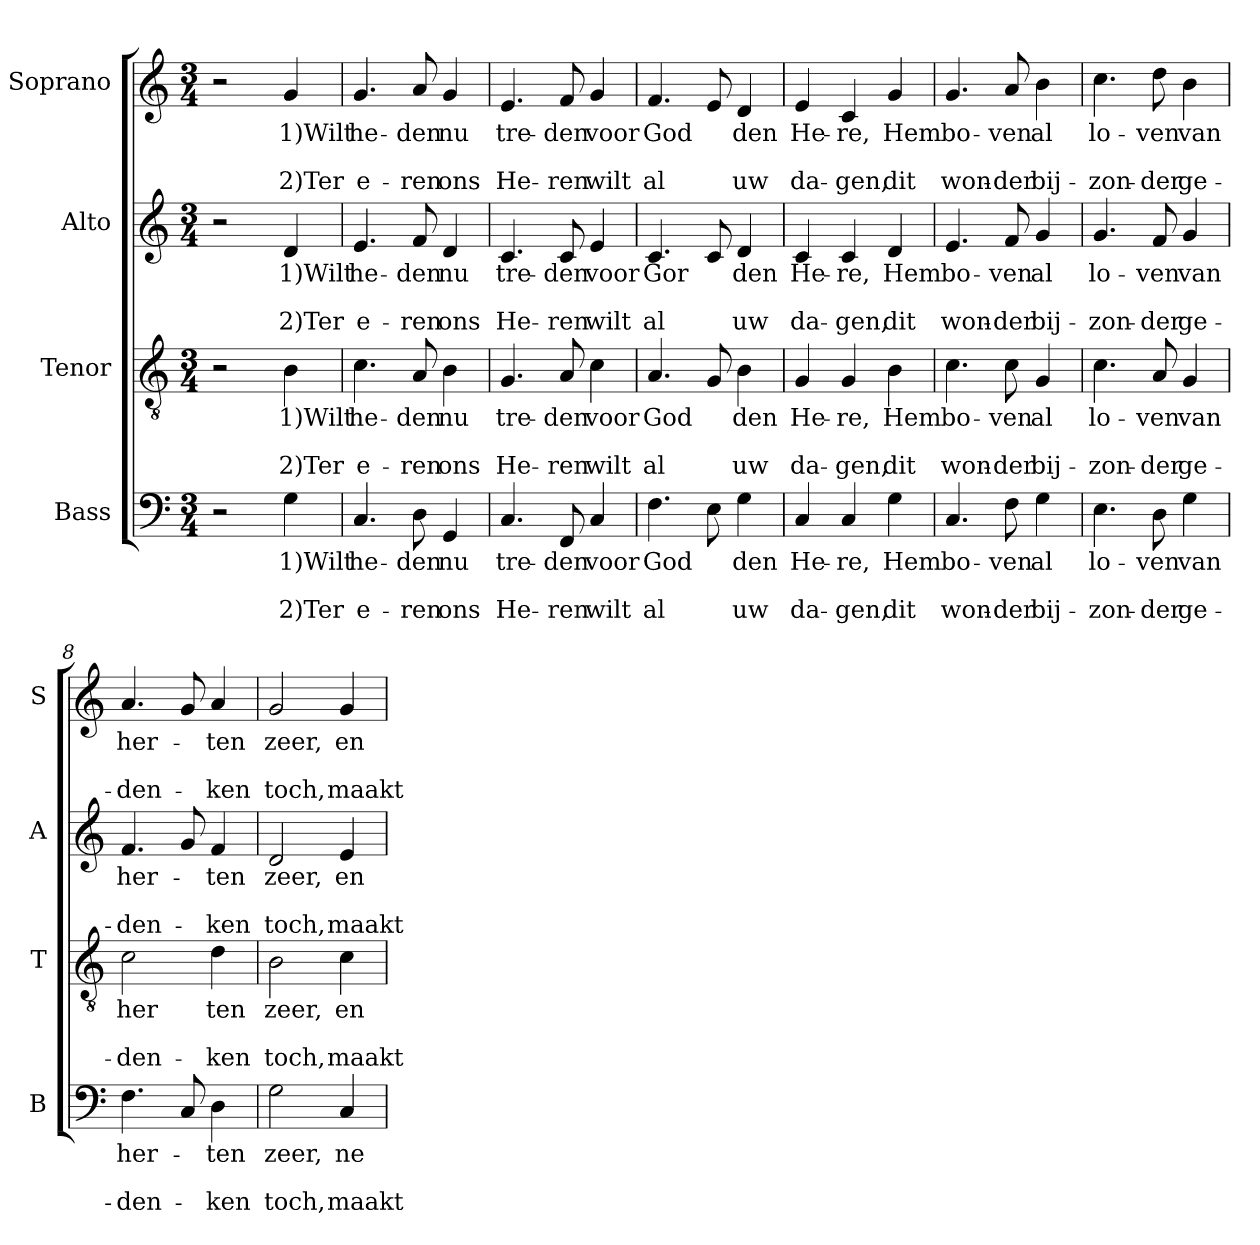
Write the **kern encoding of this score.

**kern	**text	**text	**text	**kern	**text	**text	**text	**kern	**text	**text	**text	**kern	**text	**text	**text
*part4	*part4	*part4	*part4	*part3	*part3	*part3	*part3	*part2	*part2	*part2	*part2	*part1	*part1	*part1	*part1
*staff4	*staff4	*staff4	*staff4	*staff3	*staff3	*staff3	*staff3	*staff2	*staff2	*staff2	*staff2	*staff1	*staff1	*staff1	*staff1
*I"Bass	*	*	*	*I"Tenor	*	*	*	*I"Alto	*	*	*	*I"Soprano	*	*	*
*I'B	*	*	*	*I'T	*	*	*	*I'A	*	*	*	*I'S	*	*	*
*clefF4	*	*	*	*clefGv2	*	*	*	*clefG2	*	*	*	*clefG2	*	*	*
*k[]	*	*	*	*k[]	*	*	*	*k[]	*	*	*	*k[]	*	*	*
*C:	*	*	*	*C:	*	*	*	*C:	*	*	*	*C:	*	*	*
*M3/4	*	*	*	*M3/4	*	*	*	*M3/4	*	*	*	*M3/4	*	*	*
=1	=1	=1	=1	=1	=1	=1	=1	=1	=1	=1	=1	=1	=1	=1	=1
2r	.	.	.	2r	.	.	.	2r	.	.	.	2r	.	.	.
!	!LO:LY:b	!	!LO:LY:b	!	!LO:LY:b	!	!LO:LY:b	!	!LO:LY:b	!	!LO:LY:b	!	!LO:LY:b	!	!LO:LY:b
4G\	1)Wilt	.	2)Ter	4B\	1)Wilt	.	2)Ter	4d/	1)Wilt	.	2)Ter	4g/	1)Wilt	.	2)Ter
=2	=2	=2	=2	=2	=2	=2	=2	=2	=2	=2	=2	=2	=2	=2	=2
!	!LO:LY:b	!	!LO:LY:b	!	!LO:LY:b	!	!LO:LY:b	!	!LO:LY:b	!	!LO:LY:b	!	!LO:LY:b	!	!LO:LY:b
4.C/	he-	.	e-	4.c\	he-	.	e-	4.e/	he-	.	e-	4.g/	he-	.	e-
!	!LO:LY:b	!	!LO:LY:b	!	!LO:LY:b	!	!LO:LY:b	!	!LO:LY:b	!	!LO:LY:b	!	!LO:LY:b	!	!LO:LY:b
8D\	-den	.	-ren	8A/	-den	.	-ren	8f/	-den	.	-ren	8a/	-den	.	-ren
!	!LO:LY:b	!	!LO:LY:b	!	!LO:LY:b	!	!LO:LY:b	!	!LO:LY:b	!	!LO:LY:b	!	!LO:LY:b	!	!LO:LY:b
4GG/	nu	.	ons	4B\	nu	.	ons	4d/	nu	.	ons	4g/	nu	.	ons
=3	=3	=3	=3	=3	=3	=3	=3	=3	=3	=3	=3	=3	=3	=3	=3
!	!LO:LY:b	!	!LO:LY:b	!	!LO:LY:b	!	!LO:LY:b	!	!LO:LY:b	!	!LO:LY:b	!	!LO:LY:b	!	!LO:LY:b
4.C/	tre-	.	He-	4.G/	tre-	.	He-	4.c/	tre-	.	He-	4.e/	tre-	.	He-
!	!LO:LY:b	!	!LO:LY:b	!	!LO:LY:b	!	!LO:LY:b	!	!LO:LY:b	!	!LO:LY:b	!	!LO:LY:b	!	!LO:LY:b
8FF/	-den	.	-ren	8A/	-den	.	-ren	8c/	-den	.	-ren	8f/	-den	.	-ren
!	!LO:LY:b	!	!LO:LY:b	!	!LO:LY:b	!	!LO:LY:b	!	!LO:LY:b	!	!LO:LY:b	!	!LO:LY:b	!	!LO:LY:b
4C/	voor	.	wilt	4c\	voor	.	wilt	4e/	voor	.	wilt	4g/	voor	.	wilt
=4	=4	=4	=4	=4	=4	=4	=4	=4	=4	=4	=4	=4	=4	=4	=4
!	!LO:LY:b	!	!LO:LY:b	!	!LO:LY:b	!	!LO:LY:b	!	!LO:LY:b	!	!LO:LY:b	!	!LO:LY:b	!	!LO:LY:b
4.F\	God	.	al	4.A/	God	.	al	4.c/	Gor	.	al	4.f/	God	.	al
8E\	.	.	.	8G/	.	.	.	8c/	.	.	.	8e/	.	.	.
!	!LO:LY:b	!	!LO:LY:b	!	!LO:LY:b	!	!LO:LY:b	!	!LO:LY:b	!	!LO:LY:b	!	!LO:LY:b	!	!LO:LY:b
4G\	den	.	uw	4B\	den	.	uw	4d/	den	.	uw	4d/	den	.	uw
=5	=5	=5	=5	=5	=5	=5	=5	=5	=5	=5	=5	=5	=5	=5	=5
!	!LO:LY:b	!	!LO:LY:b	!	!LO:LY:b	!	!LO:LY:b	!	!LO:LY:b	!	!LO:LY:b	!	!LO:LY:b	!	!LO:LY:b
4C/	He-	.	da-	4G/	He-	.	da-	4c/	He-	.	da-	4e/	He-	.	da-
!	!LO:LY:b	!	!LO:LY:b	!	!LO:LY:b	!	!LO:LY:b	!	!LO:LY:b	!	!LO:LY:b	!	!LO:LY:b	!	!LO:LY:b
4C/	-re,	.	-gen,	4G/	-re,	.	-gen,	4c/	-re,	.	-gen,	4c/	-re,	.	-gen,
!	!LO:LY:b	!	!LO:LY:b	!	!LO:LY:b	!	!LO:LY:b	!	!LO:LY:b	!	!LO:LY:b	!	!LO:LY:b	!	!LO:LY:b
4G\	Hem	.	dit	4B\	Hem	.	dit	4d/	Hem	.	dit	4g/	Hem	.	dit
!!LO:LB:g=z
=6	=6	=6	=6	=6	=6	=6	=6	=6	=6	=6	=6	=6	=6	=6	=6
!	!LO:LY:b	!	!LO:LY:b	!	!LO:LY:b	!	!LO:LY:b	!	!LO:LY:b	!	!LO:LY:b	!	!LO:LY:b	!	!LO:LY:b
4.C/	bo-	.	won-	4.c\	bo-	.	won-	4.e/	bo-	.	won-	4.g/	bo-	.	won-
!	!LO:LY:b	!	!LO:LY:b	!	!LO:LY:b	!	!LO:LY:b	!	!LO:LY:b	!	!LO:LY:b	!	!LO:LY:b	!	!LO:LY:b
8F\	-ven	.	-der	8c\	-ven	.	-der	8f/	-ven	.	-der	8a/	-ven	.	-der
!	!LO:LY:b	!	!LO:LY:b	!	!LO:LY:b	!	!LO:LY:b	!	!LO:LY:b	!	!LO:LY:b	!	!LO:LY:b	!	!LO:LY:b
4G\	al	.	bij-	4G/	al	.	bij-	4g/	al	.	bij-	4b\	al	.	bij-
=7	=7	=7	=7	=7	=7	=7	=7	=7	=7	=7	=7	=7	=7	=7	=7
!	!LO:LY:b	!	!LO:LY:b	!	!LO:LY:b	!	!LO:LY:b	!	!LO:LY:b	!	!LO:LY:b	!	!LO:LY:b	!	!LO:LY:b
4.E\	lo-	.	-zon-	4.c\	lo-	.	-zon-	4.g/	lo-	.	-zon-	4.cc\	lo-	.	-zon-
!	!LO:LY:b	!	!LO:LY:b	!	!LO:LY:b	!	!LO:LY:b	!	!LO:LY:b	!	!LO:LY:b	!	!LO:LY:b	!	!LO:LY:b
8D\	-ven	.	-der	8A/	-ven	.	-der	8f/	-ven	.	-der	8dd\	-ven	.	-der
!	!LO:LY:b	!	!LO:LY:b	!	!LO:LY:b	!	!LO:LY:b	!	!LO:LY:b	!	!LO:LY:b	!	!LO:LY:b	!	!LO:LY:b
4G\	van	.	ge-	4G/	van	.	ge-	4g/	van	.	ge-	4b\	van	.	ge-
=8	=8	=8	=8	=8	=8	=8	=8	=8	=8	=8	=8	=8	=8	=8	=8
!	!LO:LY:b	!	!LO:LY:b	!	!LO:LY:b	!	!LO:LY:b	!	!LO:LY:b	!	!LO:LY:b	!	!LO:LY:b	!	!LO:LY:b
4.F\	her-	.	-den-	2c\	her	.	-den-	4.f/	her-	.	-den-	4.a/	her-	.	-den-
8C/	.	.	.	.	.	.	.	8g/	.	.	.	8g/	.	.	.
!	!LO:LY:b	!	!LO:LY:b	!	!LO:LY:b	!	!LO:LY:b	!	!LO:LY:b	!	!LO:LY:b	!	!LO:LY:b	!	!LO:LY:b
4D\	-ten	.	-ken	4d\	ten	.	-ken	4f/	-ten	.	-ken	4a/	-ten	.	-ken
=9	=9	=9	=9	=9	=9	=9	=9	=9	=9	=9	=9	=9	=9	=9	=9
!	!LO:LY:b	!	!LO:LY:b	!	!LO:LY:b	!	!LO:LY:b	!	!LO:LY:b	!	!LO:LY:b	!	!LO:LY:b	!	!LO:LY:b
2G\	zeer,	.	toch,	2B\	zeer,	.	toch,	2d/	zeer,	.	toch,	2g/	zeer,	.	toch,
!	!LO:LY:b	!	!LO:LY:b	!	!LO:LY:b	!	!LO:LY:b	!	!LO:LY:b	!	!LO:LY:b	!	!LO:LY:b	!	!LO:LY:b
4C/	ne	.	maakt	4c\	en	.	maakt	4e/	en	.	maakt	4g/	en	.	maakt
=	=	=	=	=	=	=	=	=	=	=	=	=	=	=	=
*-	*-	*-	*-	*-	*-	*-	*-	*-	*-	*-	*-	*-	*-	*-	*-
